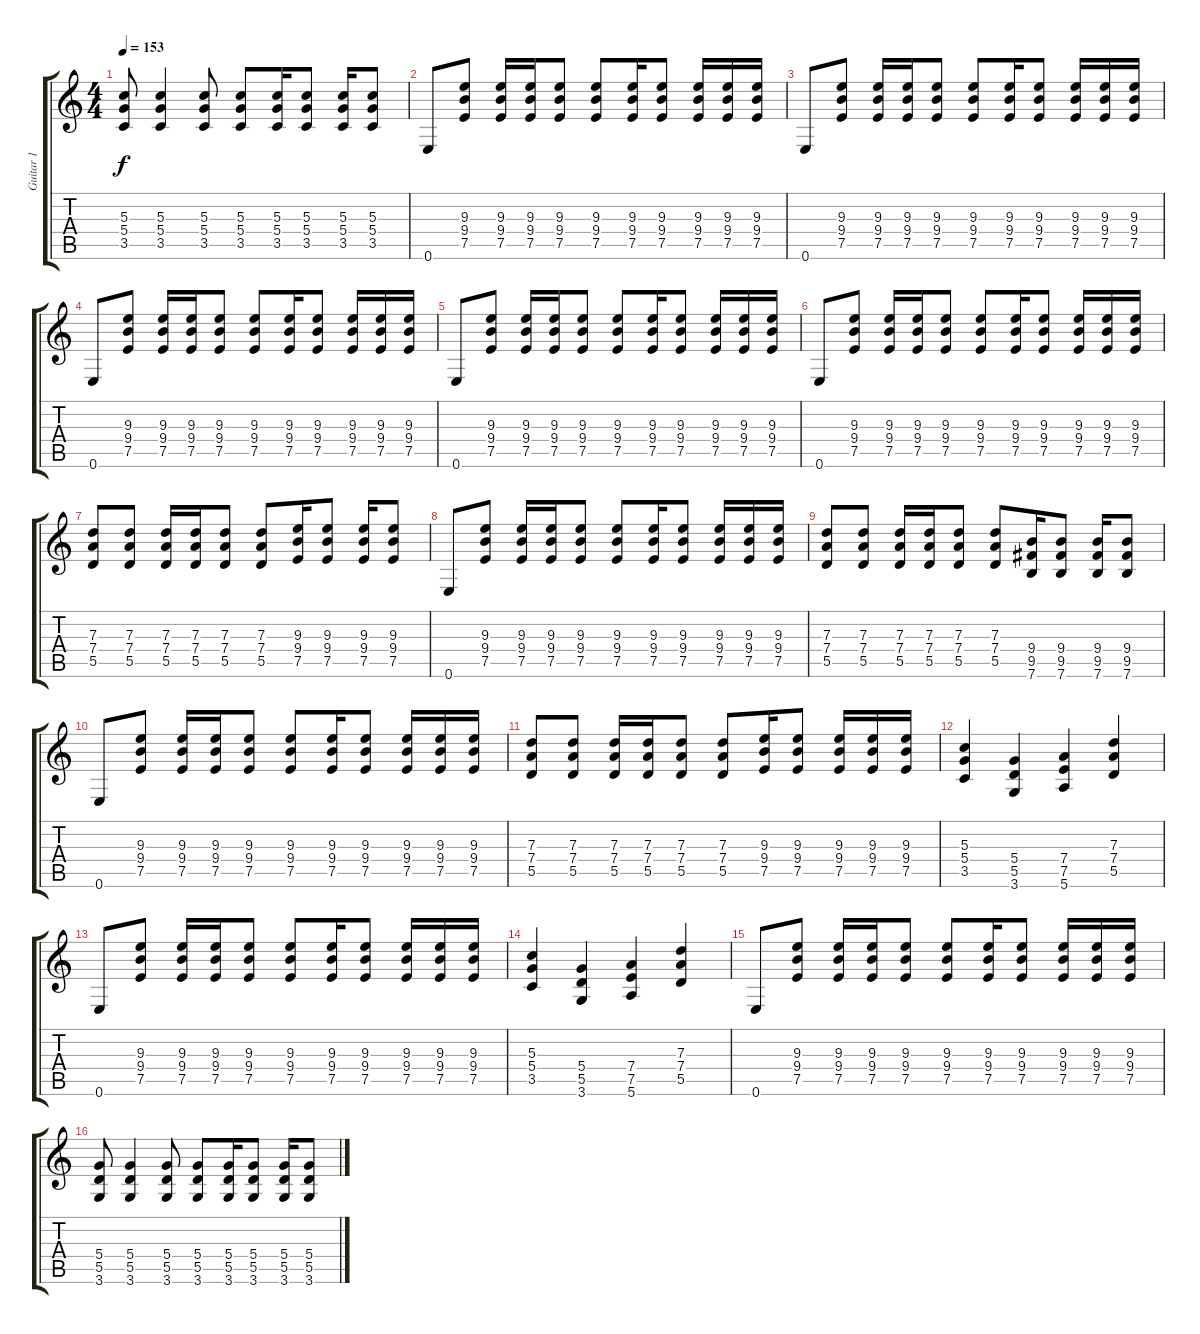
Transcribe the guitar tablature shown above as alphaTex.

\track ("Guitar 1" "Guitar 1") {instrument distortionguitar}
\staff {score tabs}
\tuning (E4 B3 G3 D3 A2 E2) {hide}
\ts (4 4)
\tempo 153
\clef g2
\ks c
(5.3 5.4 3.5).8{dy f} (5.3 5.4 3.5).4 (5.3 5.4 3.5).8 (5.3 5.4 3.5).8 (5.3 5.4 3.5).16 (5.3 5.4 3.5).8 (5.3 5.4 3.5).16 (5.3 5.4 3.5).8 |
0.6.8 (9.3 9.4 7.5).8 (9.3 9.4 7.5).16 (9.3 9.4 7.5).16 (9.3 9.4 7.5).8 (9.3 9.4 7.5).8 (9.3 9.4 7.5).16 (9.3 9.4 7.5).8 (9.3 9.4 7.5).16 (9.3 9.4 7.5).16 (9.3 9.4 7.5).16 |
0.6.8 (9.3 9.4 7.5).8 (9.3 9.4 7.5).16 (9.3 9.4 7.5).16 (9.3 9.4 7.5).8 (9.3 9.4 7.5).8 (9.3 9.4 7.5).16 (9.3 9.4 7.5).8 (9.3 9.4 7.5).16 (9.3 9.4 7.5).16 (9.3 9.4 7.5).16 |
0.6.8 (9.3 9.4 7.5).8 (9.3 9.4 7.5).16 (9.3 9.4 7.5).16 (9.3 9.4 7.5).8 (9.3 9.4 7.5).8 (9.3 9.4 7.5).16 (9.3 9.4 7.5).8 (9.3 9.4 7.5).16 (9.3 9.4 7.5).16 (9.3 9.4 7.5).16 |
0.6.8 (9.3 9.4 7.5).8 (9.3 9.4 7.5).16 (9.3 9.4 7.5).16 (9.3 9.4 7.5).8 (9.3 9.4 7.5).8 (9.3 9.4 7.5).16 (9.3 9.4 7.5).8 (9.3 9.4 7.5).16 (9.3 9.4 7.5).16 (9.3 9.4 7.5).16 |
0.6.8 (9.3 9.4 7.5).8 (9.3 9.4 7.5).16 (9.3 9.4 7.5).16 (9.3 9.4 7.5).8 (9.3 9.4 7.5).8 (9.3 9.4 7.5).16 (9.3 9.4 7.5).8 (9.3 9.4 7.5).16 (9.3 9.4 7.5).16 (9.3 9.4 7.5).16 |
(7.3 7.4 5.5).8 (7.3 7.4 5.5).8 (7.3 7.4 5.5).16 (7.3 7.4 5.5).16 (7.3 7.4 5.5).8 (7.3 7.4 5.5).8 (9.3 9.4 7.5).16 (9.3 9.4 7.5).8 (9.3 9.4 7.5).16 (9.3 9.4 7.5).8 |
0.6.8 (9.3 9.4 7.5).8 (9.3 9.4 7.5).16 (9.3 9.4 7.5).16 (9.3 9.4 7.5).8 (9.3 9.4 7.5).8 (9.3 9.4 7.5).16 (9.3 9.4 7.5).8 (9.3 9.4 7.5).16 (9.3 9.4 7.5).16 (9.3 9.4 7.5).16 |
(7.3 7.4 5.5).8 (7.3 7.4 5.5).8 (7.3 7.4 5.5).16 (7.3 7.4 5.5).16 (7.3 7.4 5.5).8 (7.3 7.4 5.5).8 (9.4 9.5 7.6).16 (9.4 9.5 7.6).8 (9.4 9.5 7.6).16 (9.4 9.5 7.6).8 |
0.6.8 (9.3 9.4 7.5).8 (9.3 9.4 7.5).16 (9.3 9.4 7.5).16 (9.3 9.4 7.5).8 (9.3 9.4 7.5).8 (9.3 9.4 7.5).16 (9.3 9.4 7.5).8 (9.3 9.4 7.5).16 (9.3 9.4 7.5).16 (9.3 9.4 7.5).16 |
(7.3 7.4 5.5).8 (7.3 7.4 5.5).8 (7.3 7.4 5.5).16 (7.3 7.4 5.5).16 (7.3 7.4 5.5).8 (7.3 7.4 5.5).8 (9.3 9.4 7.5).16 (9.3 9.4 7.5).8 (9.3 9.4 7.5).16 (9.3 9.4 7.5).16 (9.3 9.4 7.5).16 |
(5.3 5.4 3.5).4 (5.4 5.5 3.6).4 (7.4 7.5 5.6).4 (7.3 7.4 5.5).4 |
0.6.8 (9.3 9.4 7.5).8 (9.3 9.4 7.5).16 (9.3 9.4 7.5).16 (9.3 9.4 7.5).8 (9.3 9.4 7.5).8 (9.3 9.4 7.5).16 (9.3 9.4 7.5).8 (9.3 9.4 7.5).16 (9.3 9.4 7.5).16 (9.3 9.4 7.5).16 |
(5.3 5.4 3.5).4 (5.4 5.5 3.6).4 (7.4 7.5 5.6).4 (7.3 7.4 5.5).4 |
0.6.8 (9.3 9.4 7.5).8 (9.3 9.4 7.5).16 (9.3 9.4 7.5).16 (9.3 9.4 7.5).8 (9.3 9.4 7.5).8 (9.3 9.4 7.5).16 (9.3 9.4 7.5).8 (9.3 9.4 7.5).16 (9.3 9.4 7.5).16 (9.3 9.4 7.5).16 |
(5.4 5.5 3.6).8 (5.4 5.5 3.6).4 (5.4 5.5 3.6).8 (5.4 5.5 3.6).8 (5.4 5.5 3.6).16 (5.4 5.5 3.6).8 (5.4 5.5 3.6).16 (5.4 5.5 3.6).8
